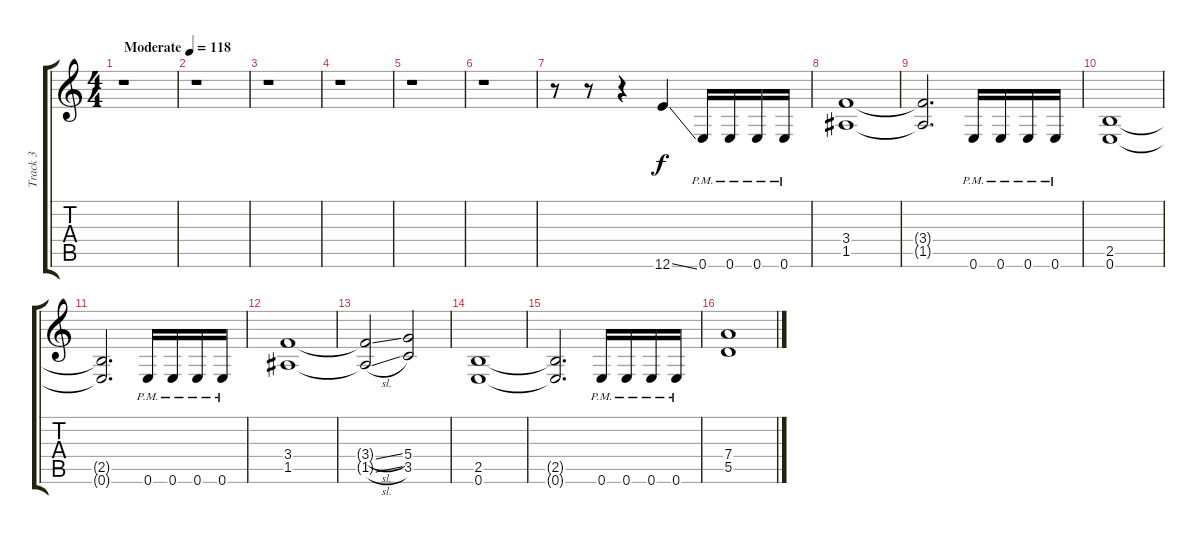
\track ("Track 3" "Track 3") {instrument overdrivenguitar}
\staff {score tabs}
\tuning (E4 B3 G3 D3 A2 E2) {hide}
\ts (4 4)
\tempo (118 "Moderate")
\clef g2
\ks c
r.1{dy f instrument overdrivenguitar} |
r.1 |
r.1 |
r.1 |
r.1 |
r.1 |
r.8 r.8 r.4 12.6{ss}.4 0.6{pm}.16 0.6{pm}.16 0.6{pm}.16 0.6{pm}.16 |
(3.4 1.5).1 |
(3.4{t} 1.5{t}).2{d} 0.6{pm}.16 0.6{pm}.16 0.6{pm}.16 0.6{pm}.16 |
(2.5 0.6).1 |
(2.5{t} 0.6{t}).2{d} 0.6{pm}.16 0.6{pm}.16 0.6{pm}.16 0.6{pm}.16 |
(3.4 1.5).1 |
(3.4{sl t} 1.5{sl t}).2 (5.4 3.5).2 |
(2.5 0.6).1 |
(2.5{t} 0.6{t}).2{d} 0.6{pm}.16 0.6{pm}.16 0.6{pm}.16 0.6{pm}.16 |
(7.4 5.5).1
